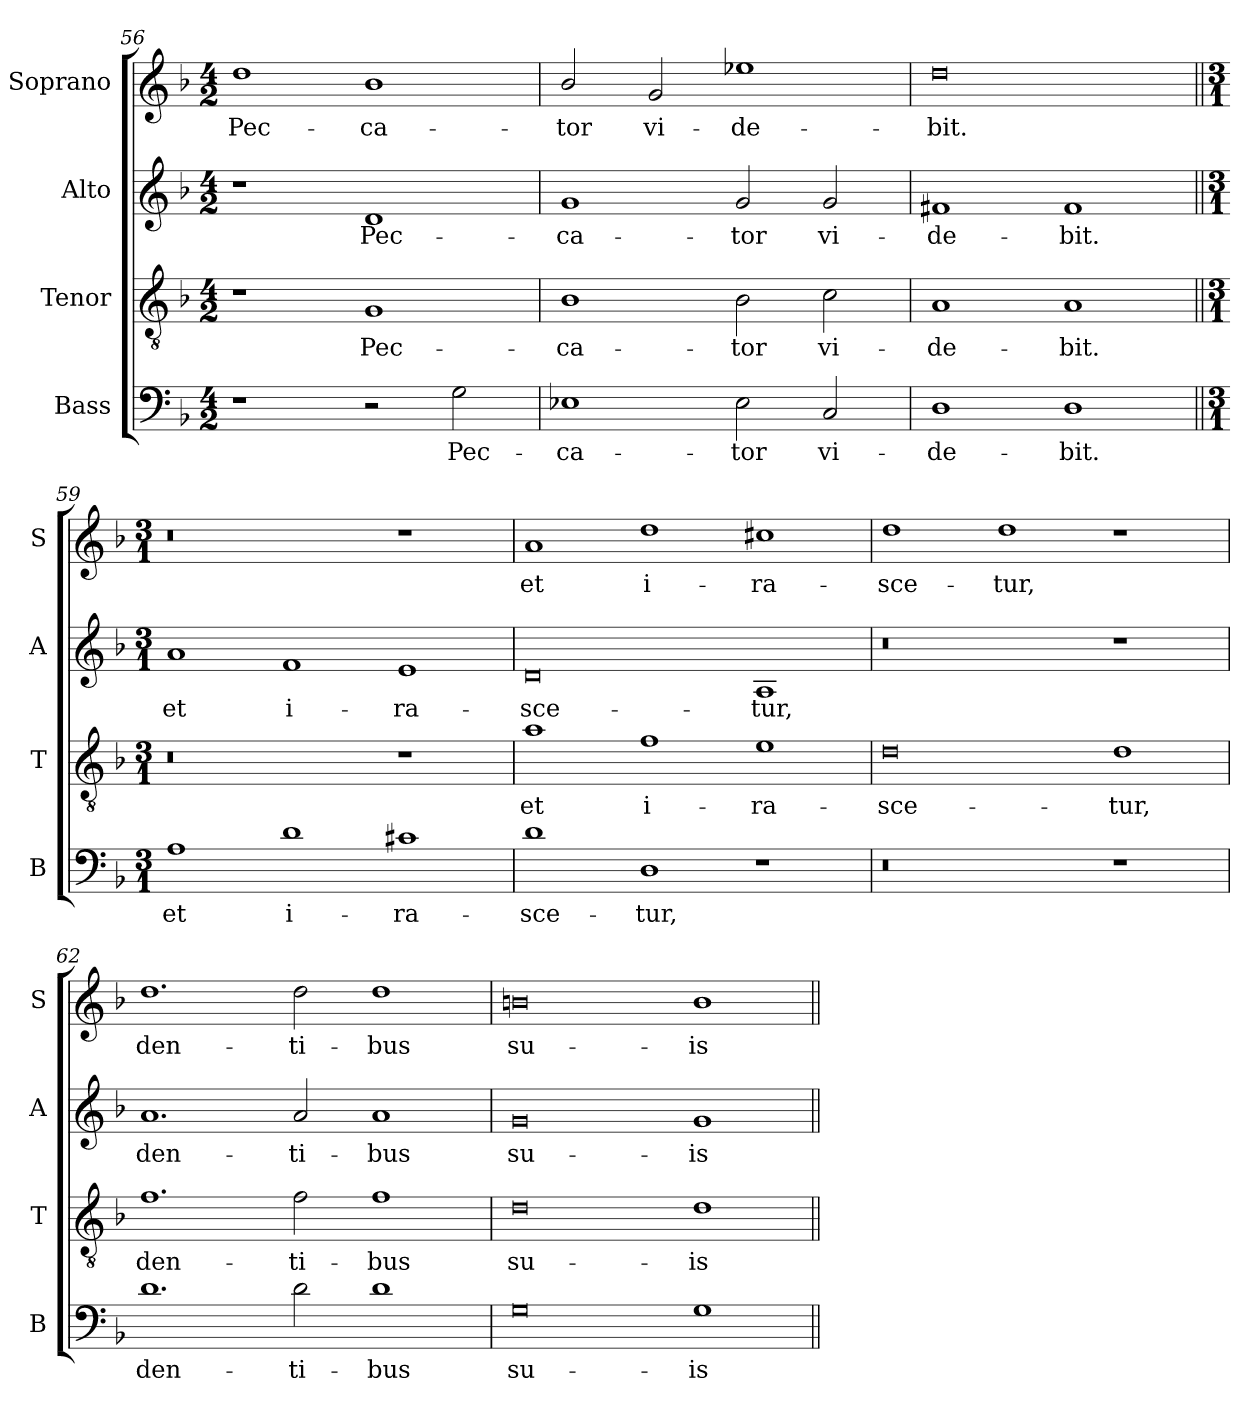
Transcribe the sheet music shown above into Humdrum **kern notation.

**kern	**text	**kern	**text	**kern	**text	**kern	**text
*part4	*part4	*part3	*part3	*part2	*part2	*part1	*part1
*staff4	*staff4	*staff3	*staff3	*staff2	*staff2	*staff1	*staff1
*I"Bass	*	*I"Tenor	*	*I"Alto	*	*I"Soprano	*
*I'B	*	*I'T	*	*I'A	*	*I'S	*
!!LO:LB:g=z
*clefF4	*	*clefGv2	*	*clefG2	*	*clefG2	*
*k[b-]	*	*k[b-]	*	*k[b-]	*	*k[b-]	*
*F:	*	*F:	*	*F:	*	*F:	*
*M4/2	*	*M4/2	*	*M4/2	*	*M4/2	*
=56	=56	=56	=56	=56	=56	=56	=56
!	!	!	!	!	!	!	!LO:LY:b
1r	.	1r	.	1r	.	1dd	Pec-
!	!	!	!LO:LY:b	!	!LO:LY:b	!	!LO:LY:b
2r	.	1G	Pec-	1d	Pec-	1b-	-ca-
!	!LO:LY:b	!	!	!	!	!	!
2G	Pec-	.	.	.	.	.	.
=57	=57	=57	=57	=57	=57	=57	=57
!	!LO:LY:b	!	!LO:LY:b	!	!LO:LY:b	!	!LO:LY:b
1E-X	-ca-	1B-	-ca-	1g	-ca-	2b-/	-tor
!	!	!	!	!	!	!	!LO:LY:b
.	.	.	.	.	.	2g	vi-
!	!LO:LY:b	!	!LO:LY:b	!	!LO:LY:b	!	!LO:LY:b
2E-	-tor	2B-	-tor	2g	-tor	1ee-	-de-
!	!LO:LY:b	!	!LO:LY:b	!	!LO:LY:b	!	!
2C	vi-	2c	vi-	2g	vi-	.	.
=58	=58	=58	=58	=58	=58	=58	=58
!	!LO:LY:b	!	!LO:LY:b	!	!LO:LY:b	!	!LO:LY:b
1D	-de-	1A	-de-	1f#X	-de-	0dd	-bit.
!	!LO:LY:b	!	!LO:LY:b	!	!LO:LY:b	!	!
1D	-bit.	1A	-bit.	1f#	-bit.	.	.
=59||	=59||	=59||	=59||	=59||	=59||	=59||	=59||
*M3/1	*	*M3/1	*	*M3/1	*	*M3/1	*
!	!LO:LY:b	!	!	!	!LO:LY:b	!	!
1A	et	0r	.	1a	et	0r	.
!	!LO:LY:b	!	!	!	!LO:LY:b	!	!
1d	i-	.	.	1f	i-	.	.
!	!LO:LY:b	!	!	!	!LO:LY:b	!	!
1c#X	-ra-	1r	.	1e	-ra-	1r	.
=60	=60	=60	=60	=60	=60	=60	=60
!	!LO:LY:b	!	!LO:LY:b	!	!LO:LY:b	!	!LO:LY:b
1d	-sce-	1a	et	0d	-sce-	1a	et
!	!LO:LY:b	!	!LO:LY:b	!	!	!	!LO:LY:b
1D	-tur,	1f	i-	.	.	1dd	i-
!	!	!	!LO:LY:b	!	!LO:LY:b	!	!LO:LY:b
1r	.	1e	-ra-	1A	-tur,	1cc#X	-ra-
=61	=61	=61	=61	=61	=61	=61	=61
!	!	!	!LO:LY:b	!	!	!	!LO:LY:b
0r	.	0d	-sce-	0r	.	1dd	-sce-
!	!	!	!	!	!	!	!LO:LY:b
.	.	.	.	.	.	1dd	-tur,
!	!	!	!LO:LY:b	!	!	!	!
1r	.	1d	-tur,	1r	.	1r	.
=62	=62	=62	=62	=62	=62	=62	=62
!	!LO:LY:b	!	!LO:LY:b	!	!LO:LY:b	!	!LO:LY:b
1.d	den-	1.f	den-	1.a	den-	1.dd	den-
!	!LO:LY:b	!	!LO:LY:b	!	!LO:LY:b	!	!LO:LY:b
2d	-ti-	2f	-ti-	2a	-ti-	2dd	-ti-
!	!LO:LY:b	!	!LO:LY:b	!	!LO:LY:b	!	!LO:LY:b
1d	-bus	1f	-bus	1a	-bus	1dd	-bus
=63	=63	=63	=63	=63	=63	=63	=63
!	!LO:LY:b	!	!LO:LY:b	!	!LO:LY:b	!	!LO:LY:b
0G	su-	0d	su-	0g	su-	0bn	su-
!	!LO:LY:b	!	!LO:LY:b	!	!LO:LY:b	!	!LO:LY:b
1G	-is	1d	-is	1g	-is	1b	-is
=||	=||	=||	=||	=||	=||	=||	=||
*-	*-	*-	*-	*-	*-	*-	*-
